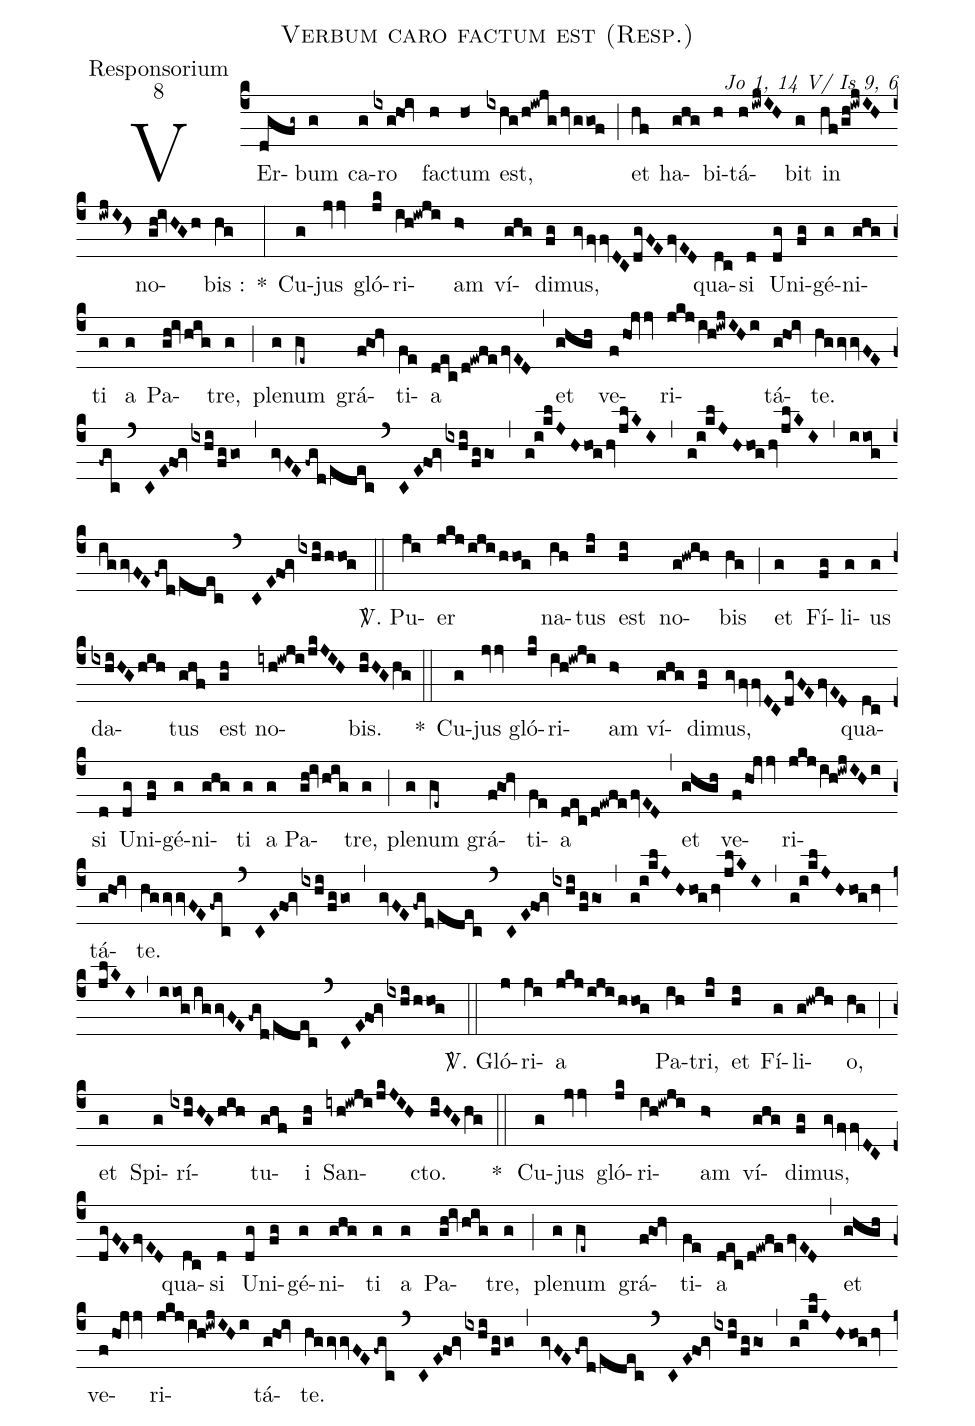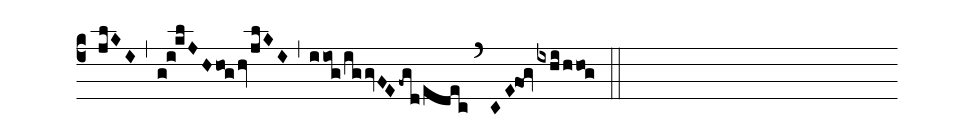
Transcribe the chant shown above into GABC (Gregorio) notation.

name:Verbum caro factum est (Resp.);
office-part:Responsorium;
mode:8;
commentary:Jo 1, 14 V/ Is 9, 6;
%%
(c4)VEr(dgfg~)bum(g) ca(g)ro(ixg!hoi) fac(h)tum(h<) est,(ixhg/h!iwjg/hv/ggof) (;) et(hf) ha(ghg)bi(h)tá(hiwjIH)bit(g) in(hf/gh!iwjIH/iwjI!Hs>) no(gh!ivHGh)bis :(hg) *(:) Cu(g)jus(jvjv) gló(jk)ri(ih!iwji)am(h>) ví(ghg)di(fg)mus,(gvfvfvDCdgFEfvED) qua(dc)si(d) U(dg)ni(fg)gé(g)ni(ghg)ti(g) a(g) Pa(gh!ivhig)tre,(g) (;) ple(g)num(ge~) grá(f!goh)ti(fe)a(dec/d!ewfe/fvED) (,) et(ghgh) ve(fhoj/jv)ri(jkjih!iwjIHi)tá(g!hoi)te.(hggvgvFE-fgc`CE!fogixhi/fggo,gvFE-fgd/edec`CE!fogixhi/fggo,g!i!klJHhog/hvjlKI,g!i!klJHhog/hvjlKI,iiogiggvFE-fgd/edec`CE!fogixhi/hhog) (::)

<sp>V/</sp>. Pu(ji)er(jkj/iji/hhog) na(ih)tus(ij) est(hi) no(g!hwih)bis(hg) (;) et(g) Fí(fg)li(g)us(g) da(ixhiHGhih)tus(ghf) est(gh) no(iyh!iwji/jkJIH)bis.(hiHGhg) (::)
*() Cu(g)jus(jvjv) gló(jk)ri(ih!iwji)am(h>) ví(ghg)di(fg)mus,(gvfvfvDCdgFEfvED) qua(dc)si(d) U(dg)ni(fg)gé(g)ni(ghg)ti(g) a(g) Pa(gh!ivhig)tre,(g) (;) ple(g)num(ge~) grá(f!goh)ti(fe)a(dec/d!ewfe/fvED) (,) et(ghgh) ve(fhoj/jv)ri(jkjih!iwjIHi)tá(g!hoi)te.(hggvgvFE-fgc`CE!fogixhi/fggo,gvFE-fgd/edec`CE!fogixhi/fggo,g!i!klJHhog/hvjlKI,g!i!klJHhog/hvjlKI,iiogiggvFE-fgd/edec`CE!fogixhi/hhog) (::)

<sp>V/</sp>. Gló(j)ri(ji)a(jkj/iji/hhog) Pa(ih)tri,(ij) et(hi) Fí(g)li(g!hwih)o,(hg) (;) et(g) Spi(g)rí(ixhiHG/hih)tu(ghf)i(gh) San(iyh!iwji/jkJIH)cto.(hiHGhg) (::)
*() Cu(g)jus(jvjv) gló(jk)ri(ih!iwji)am(h>) ví(ghg)di(fg)mus,(gvfvfvDCdgFEfvED) qua(dc)si(d) U(dg)ni(fg)gé(g)ni(ghg)ti(g) a(g) Pa(gh!ivhig)tre,(g) (;) ple(g)num(ge~) grá(f!goh)ti(fe)a(dec/d!ewfe/fvED) (,) et(ghgh) ve(fhoj/jv)ri(jkjih!iwjIHi)tá(g!hoi)te.(hggvgvFE-fgc`CE!fogixhi/fggo,gvFE-fgd/edec`CE!fogixhi/fggo,g!i!klJHhog/hvjlKI,g!i!klJHhog/hvjlKI,iiogiggvFE-fgd/edec`CE!fogixhi/hhog) (::)
